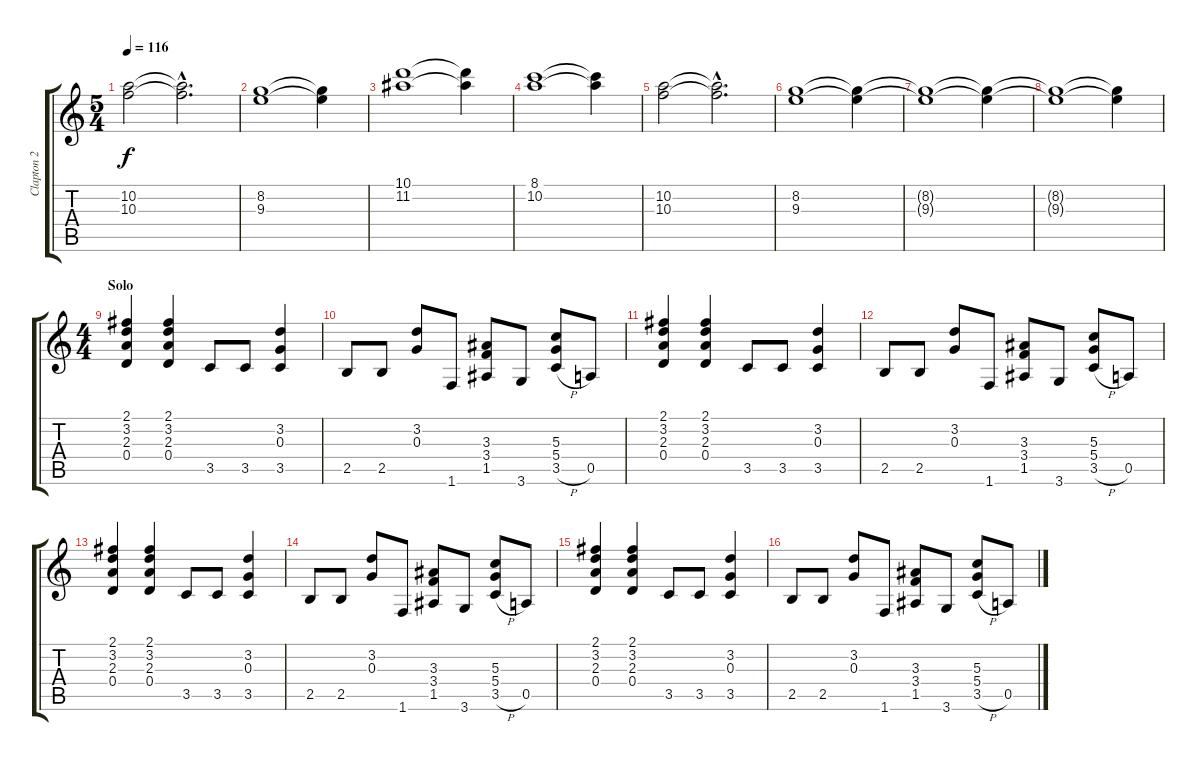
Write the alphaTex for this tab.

\track ("Clapton 2" "Clapton 2") {instrument overdrivenguitar}
\staff {score tabs}
\tuning (E4 B3 G3 D3 A2 E2) {hide}
\ts (5 4)
\tempo 116
\clef g2
\ks c
(10.2 10.3).2{dy f} (10.2{hac t} 10.3{hac t}).2{d} |
(8.2 9.3).1 (8.2{t} 9.3{t}).4 |
(10.1 11.2).1 (10.1{t} 11.2{t}).4 |
(8.1 10.2).1 (8.1{t} 10.2{t}).4 |
(10.2 10.3).2 (10.2{hac t} 10.3{hac t}).2{d} |
(8.2 9.3).1 (8.2{t} 9.3{t}).4 |
(8.2{t} 9.3{t}).1 (8.2{t} 9.3{t}).4 |
(8.2{t} 9.3{t}).1 (8.2{t} 9.3{t}).4 |
\ts (4 4)
\section ("" "Solo")
(2.1 3.2 2.3 0.4).4 (2.1 3.2 2.3 0.4).4 3.5.8 3.5.8 (3.2 0.3 3.5).4 |
2.5.8 2.5.8 (3.2 0.3).8 1.6.8 (3.3 3.4 1.5).8 3.6.8 (5.3 5.4 3.5{h}).8 0.5.8 |
(2.1 3.2 2.3 0.4).4 (2.1 3.2 2.3 0.4).4 3.5.8 3.5.8 (3.2 0.3 3.5).4 |
2.5.8 2.5.8 (3.2 0.3).8 1.6.8 (3.3 3.4 1.5).8 3.6.8 (5.3 5.4 3.5{h}).8 0.5.8 |
(2.1 3.2 2.3 0.4).4 (2.1 3.2 2.3 0.4).4 3.5.8 3.5.8 (3.2 0.3 3.5).4 |
2.5.8 2.5.8 (3.2 0.3).8 1.6.8 (3.3 3.4 1.5).8 3.6.8 (5.3 5.4 3.5{h}).8 0.5.8 |
(2.1 3.2 2.3 0.4).4 (2.1 3.2 2.3 0.4).4 3.5.8 3.5.8 (3.2 0.3 3.5).4 |
2.5.8 2.5.8 (3.2 0.3).8 1.6.8 (3.3 3.4 1.5).8 3.6.8 (5.3 5.4 3.5{h}).8 0.5.8
